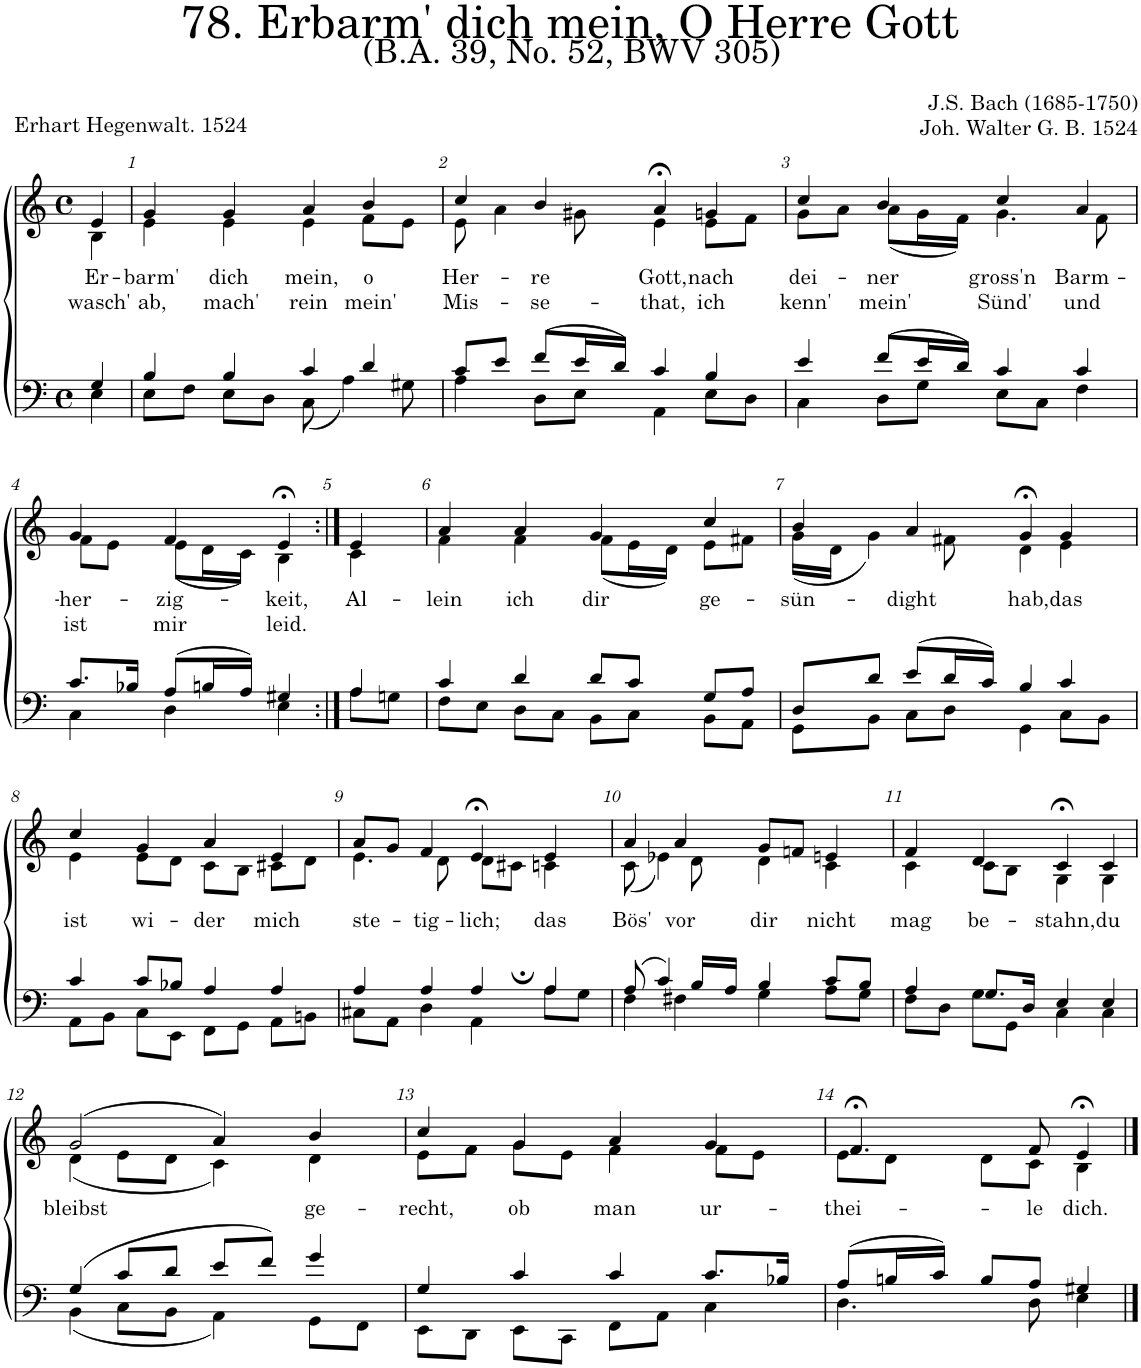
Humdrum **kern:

**kern	**kern	**text	**text
*part2	*part1	*part1	*part1
*staff2	*staff1	*staff1	*staff1
*I"Tenor/Bass	*I"Soprano/Alto	*	*
*clefF4	*clefG2	*	*
*k[]	*k[]	*	*
*M4/4	*M4/4	*	*
*met(c)	*met(c)	*	*
=	=	=	=
*^	*	*	*
!	!	!	!LO:LY:b	!LO:LY:b
*	*	*^	*	*
4G/	4E\	4e/	4B\	Er-	wasch'
=1	=1	=1	=1	=1	=1
!	!	!	!	!LO:LY:b	!LO:LY:b
4B/	8E\L	4g/	4e\	-barm'	ab,
.	8F\J	.	.	.	.
!	!	!	!	!LO:LY:b	!LO:LY:b
4B/	8E\L	4g/	4e\	dich	mach'
.	8D\J	.	.	.	.
!	!	!	!	!LO:LY:b	!LO:LY:b
4c/	(8C\	4a/	4e\	mein,	rein
.	4A\)	.	.	.	.
!	!	!	!	!LO:LY:b	!LO:LY:b
4d/	.	4b/	8f\L	o	mein'
.	8G#X\	.	8e\J	.	.
=2	=2	=2	=2	=2	=2
!	!	!	!	!LO:LY:b	!LO:LY:b
8c/L	4A\	4cc/	8e\	Her-	Mis-
8e/J	.	.	4a\	.	.
!	!	!	!	!LO:LY:b	!LO:LY:b
(8f/L	8D\L	4b/	.	-re	-se-
16e/L	8E\J	.	8g#X\	.	.
16d/JJ)	.	.	.	.	.
!	!	!	!	!LO:LY:b	!LO:LY:b
4c/	4AA\	4a;<,/	4e\	Gott,	-that,
!	!	!	!	!LO:LY:b	!LO:LY:b
4B/	8E\L	4gn/	8e\L	nach	ich
.	8D\J	.	8f\J	.	.
=3	=3	=3	=3	=3	=3
!	!	!	!	!LO:LY:b	!LO:LY:b
4e/	4C\	4cc/	8g\L	dei-	kenn'
.	.	.	8a\J	.	.
!	!	!	!	!LO:LY:b	!LO:LY:b
(8f/L	8D\L	4b/	(8a\L	-ner	mein'
16e/L	8G\J	.	16g\L	.	.
16d/JJ)	.	.	16f\JJ)	.	.
!	!	!	!	!LO:LY:b	!LO:LY:b
4c/	8E\L	4cc/	4.g\	gross'n	Sünd'
.	8C\J	.	.	.	.
!	!	!	!	!LO:LY:b	!LO:LY:b
4c/	4F\	4a/	.	Barm-	und
.	.	.	8f\	.	.
!!LO:LB:g=z	!!
=4	=4	=4	=4	=4	=4
!	!	!	!	!LO:LY:b	!LO:LY:b
8.c/L	4C\	4g/	8f\L	-her-	ist
.	.	.	8e\J	.	.
16B-X/Jk	.	.	.	.	.
!	!	!	!	!LO:LY:b	!LO:LY:b
(8A/L	4D\	4f/	(8e\L	-zig-	mir
16Bn/L	.	.	16d\L	.	.
16A/JJ)	.	.	16c\JJ)	.	.
!	!	!	!	!LO:LY:b	!LO:LY:b
4G#X/	4E\	4e;<,/	4B\	-keit,	leid.
=5:|!	=5:|!	=5:|!	=5:|!	=5:|!	=5:|!
!	!	!	!	!LO:LY:b	!
4A/	8A\L	4e/	4c\	Al-	.
.	8Gn\J	.	.	.	.
=6	=6	=6	=6	=6	=6
!	!	!	!	!LO:LY:b	!
4c/	8F\L	4a/	4f\	-lein	.
.	8E\J	.	.	.	.
!	!	!	!	!LO:LY:b	!
4d/	8D\L	4a/	4f\	ich	.
.	8C\J	.	.	.	.
!	!	!	!	!LO:LY:b	!
8d/L	8BB\L	4g/	(8f\L	dir	.
8c/J	8C\J	.	16e\L	.	.
.	.	.	16d\JJ)	.	.
!	!	!	!	!LO:LY:b	!
8G/L	8BB\L	4cc/	8e\L	ge-	.
8A/J	8AA\J	.	8f#X\J	.	.
=7	=7	=7	=7	=7	=7
!	!	!	!	!LO:LY:b	!
8D/L	8GG\L	4b/	(16g\LL	-sün-	.
.	.	.	16d\JJ	.	.
8d/J	8BB\J	.	4g\)	.	.
!	!	!	!	!LO:LY:b	!
(8e/L	8C\L	4a/	.	-dight	.
16d/L	8D\J	.	8f#X\	.	.
16c/JJ)	.	.	.	.	.
!	!	!	!	!LO:LY:b	!
4B/	4GG\	4g;<,/	4d\	hab,	.
!	!	!	!	!LO:LY:b	!
4c/	8C\L	4g/	4e\	das	.
.	8BB\J	.	.	.	.
!!LO:LB:g=z	!!
=8	=8	=8	=8	=8	=8
!	!	!	!	!LO:LY:b	!
4c/	8AA\L	4cc/	4e\	ist	.
.	8BB\J	.	.	.	.
!	!	!	!	!LO:LY:b	!
8c/L	8C\L	4g/	8e\L	wi-	.
8B-X/J	8EE\J	.	8d\J	.	.
!	!	!	!	!LO:LY:b	!
4A/	8FF\L	4a/	8c\L	-der	.
.	8GG\J	.	8B\J	.	.
!	!	!	!	!LO:LY:b	!
4A/	8AA\L	4e/	8c#X\L	mich	.
.	8BBn\J	.	8d\J	.	.
=9	=9	=9	=9	=9	=9
!	!	!	!	!LO:LY:b	!
4A/	8C#X\L	8a/L	4.e\	ste-	.
.	8AA\J	8g/J	.	.	.
!	!	!	!	!LO:LY:b	!
4A/	4D\	4f/	.	-tig-	.
.	.	.	8d\	.	.
!	!	!	!	!LO:LY:b	!
4A/	4AA\	4e;<,/	8d\L	-lich;	.
.	.	.	8c#X;\J	.	.
!	!	!	!	!LO:LY:b	!
4A/	8A\L	4e/	4cn\	das	.
.	8G\J	.	.	.	.
=10	=10	=10	=10	=10	=10
!	!	!	!	!LO:LY:b	!
(8A/	4F\	4a/	(8c\	Bös'	.
4c/)	.	.	4e-X\)	.	.
!	!	!	!	!LO:LY:b	!
.	4F#X\	4a/	.	vor	.
16B/LL	.	.	8d\	.	.
16A/JJ	.	.	.	.	.
!	!	!	!	!LO:LY:b	!
4B/	4G\	8g/L	4d\	dir	.
.	.	8fn/J	.	.	.
!	!	!	!	!LO:LY:b	!
8c/L	8A\L	4en/	4c\	nicht	.
8B/J	8G\J	.	.	.	.
=11	=11	=11	=11	=11	=11
!	!	!	!	!LO:LY:b	!
4A/	8F\L	4f/	4c\	mag	.
.	8D\J	.	.	.	.
!	!	!	!	!LO:LY:b	!
8.G/L	8G\L	4d/	8c\L	be-	.
.	8GG\J	.	8B\J	.	.
16D/Jk	.	.	.	.	.
!	!	!	!	!LO:LY:b	!
4E/	4C\	4c;<,/	4G\	-stahn,	.
!	!	!	!	!LO:LY:b	!
4E/	4C\	4c/	4G\	du	.
!!LO:LB:g=z	!!
=12	=12	=12	=12	=12	=12
!	!	!	!	!LO:LY:b	!
(4G/	(4BB\	(2g/	(4d\	bleibst	.
8c/L	8C\L	.	8e\L	.	.
8d/J	8BB\J	.	8d\J	.	.
8e/L	4AA\)	4a/)	4c\)	.	.
8f/J)	.	.	.	.	.
!	!	!	!	!LO:LY:b	!
4g/	8GG\L	4b/	4d\	ge-	.
.	8FF\J	.	.	.	.
=13	=13	=13	=13	=13	=13
!	!	!	!	!LO:LY:b	!
4G/	8EE\L	4cc/	8e\L	-recht,	.
.	8DD\J	.	8f\J	.	.
!	!	!	!	!LO:LY:b	!
4c/	8EE\L	4g/	8g\L	ob	.
.	8CC\J	.	8e\J	.	.
!	!	!	!	!LO:LY:b	!
4c/	8FF\L	4a/	4f\	man	.
.	8AA\J	.	.	.	.
!	!	!	!	!LO:LY:b	!
8.c/L	4C\	4g/	8f\L	ur-	.
.	.	.	8e\J	.	.
16B-X/Jk	.	.	.	.	.
=14	=14	=14	=14	=14	=14
!	!	!	!	!LO:LY:b	!
(8A/L	4.D\	4.f;</	8e\L	-thei-	.
16Bn/L	.	.	8d\J	.	.
16c/JJ)	.	.	.	.	.
8B/L	.	.	8d\L	.	.
!	!	!	!	!LO:LY:b	!
8A/J	8D\	8f/	8c\J	-le	.
!	!	!	!	!LO:LY:b	!
4G#X/	4E\	4e;</	4B\	dich.	.
*v	*v	*	*	*	*
*	*v	*v	*	*
==	==	==	==
*-	*-	*-	*-
